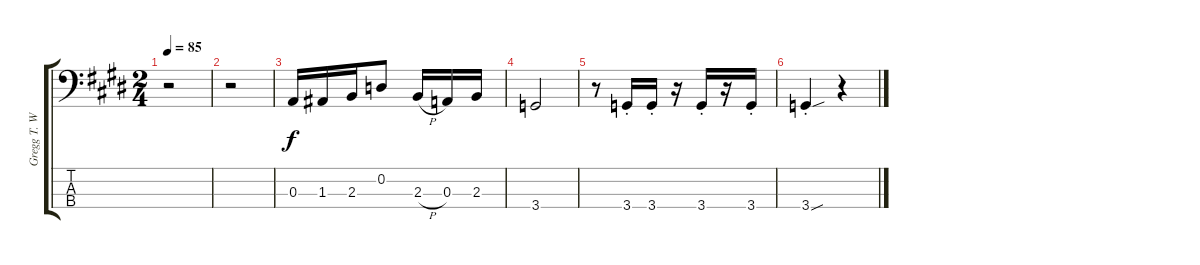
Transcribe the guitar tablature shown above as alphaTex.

\track ("Gregg T. Walker Bass" "Gregg T. W") {instrument electricbassfinger}
\staff {score tabs}
\tuning (G2 D2 A1 E1) {hide}
\ts (2 4)
\tempo 85
\clef f4
\ks e
r.2{dy f} |
r.2 |
0.3.16 1.3.16 2.3.16 0.2.8 2.3{h}.16 0.3.16 2.3.16 |
3.4.2 |
r.8 3.4{st}.16 3.4{st}.16 r.16 3.4{st}.16 r.16 3.4{st}.16 |
3.4{sou st}.4 r.4
